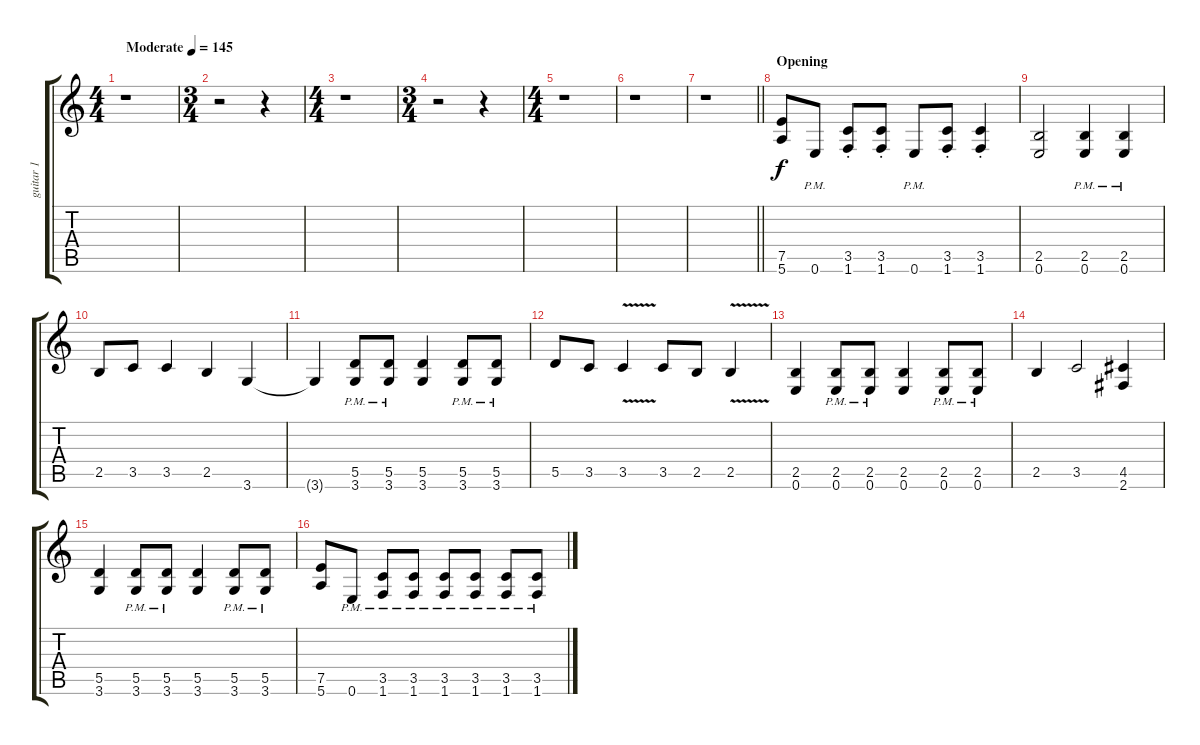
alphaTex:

\track ("guitar 1" "guitar 1") {instrument distortionguitar}
\staff {score tabs}
\tuning (E4 B3 G3 D3 A2 E2) {hide}
\ts (4 4)
\tempo (145 "Moderate")
\clef g2
\ks c
r.1{dy f instrument distortionguitar} |
\ts (3 4)
r.2 r.4 |
\ts (4 4)
r.1 |
\ts (3 4)
r.2 r.4 |
\ts (4 4)
r.1 |
r.1 |
\barLineRight lightlight
r.1 |
\section ("" "Opening")
(7.5 5.6).8 0.6{pm}.8 (3.5{st} 1.6{st}).8 (3.5{st} 1.6{st}).8 0.6{pm}.8 (3.5{st} 1.6{st}).8 (3.5{st} 1.6{st}).4 |
(2.5 0.6).2 (2.5{pm} 0.6{pm}).4 (2.5{pm} 0.6{pm}).4 |
2.5.8 3.5.8 3.5.4 2.5.4 3.6.4 |
3.6{t}.4 (5.5{pm} 3.6{pm}).8 (5.5{pm} 3.6{pm}).8 (5.5 3.6).4 (5.5{pm} 3.6{pm}).8 (5.5{pm} 3.6{pm}).8 |
5.5.8 3.5.8 3.5{v}.4 3.5.8 2.5.8 2.5{v}.4 |
(2.5 0.6).4 (2.5{pm} 0.6{pm}).8 (2.5{pm} 0.6{pm}).8 (2.5 0.6).4 (2.5{pm} 0.6{pm}).8 (2.5{pm} 0.6{pm}).8 |
2.5.4 3.5.2 (4.5 2.6).4 |
(5.5 3.6).4 (5.5{pm} 3.6{pm}).8 (5.5{pm} 3.6{pm}).8 (5.5 3.6).4 (5.5{pm} 3.6{pm}).8 (5.5{pm} 3.6{pm}).8 |
(7.5 5.6).8 0.6{pm}.8 (3.5{pm} 1.6{pm}).8 (3.5{pm} 1.6{pm}).8 (3.5{pm} 1.6{pm}).8 (3.5{pm} 1.6{pm}).8 (3.5{pm} 1.6{pm}).8 (3.5{pm} 1.6{pm}).8
